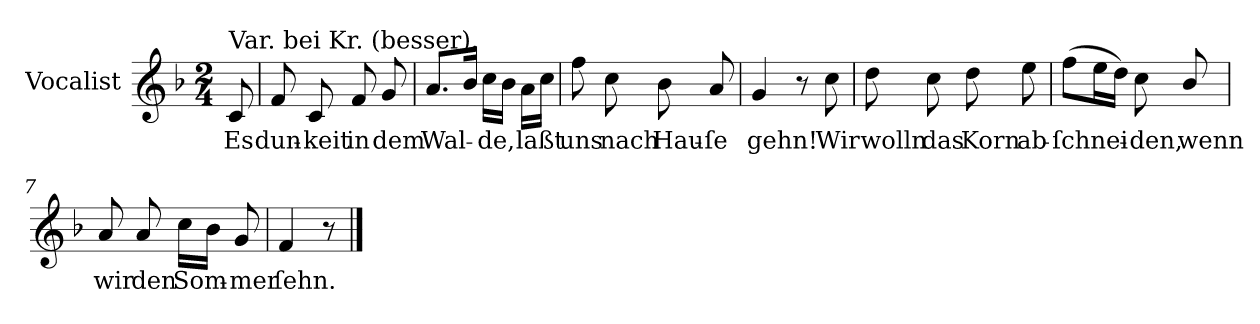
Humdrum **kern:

**kern	**text
*part1	*part1
*staff1	*staff1
*I"Vocalist	*
*k[b-]	*
*F:	*
*M2/4	*
=	=
!LO:TX:a:t=Var. bei Kr. (besser).	!
8c	Es
=1	=1
8f	dun-
8c	-keit
8f	in
8g	dem
=2	=2
8.aL	Wal-
16b-Jk	.
16ccLL	-de,
16b-JJ	.
16aLL	laßt
16ccJJ	.
=3	=3
8ff	uns
8cc	nach
8b-	Hau-
8a	-ſe
=4	=4
4g	gehn!
8r	.
8cc	Wir
=5	=5
8dd	wolln
8cc	das
8dd	Korn
8ee	ab-
=6	=6
(8ffL	-ſchnei-
16eeL	.
16ddJJ)	.
8cc	-den,
8b-/	wenn
=7	=7
8a	wir
8a	den
16ccLL	Som-
16b-JJ	.
8g	-mer
=8	=8
4f	ſehn.
8r	.
==	==
*-	*-
